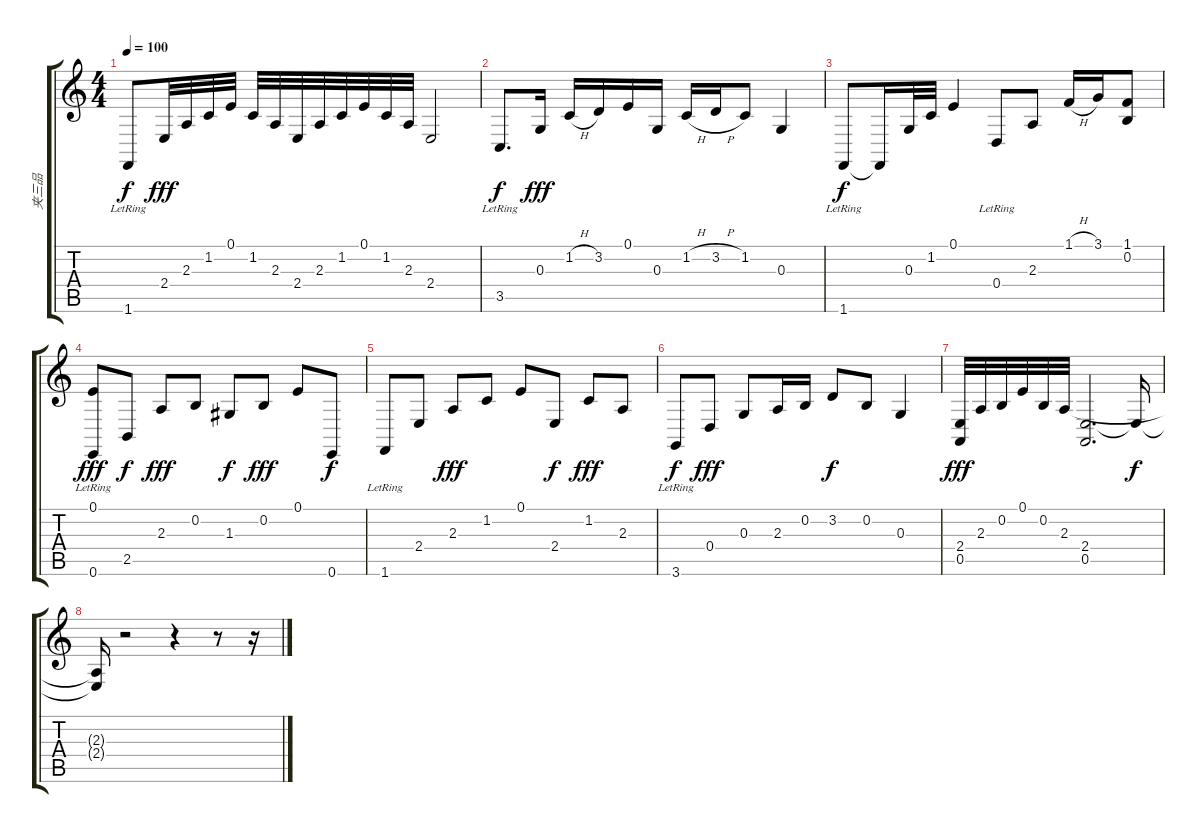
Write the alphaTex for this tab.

\track ("夹三品" "夹三品") {instrument acousticgrandpiano}
\staff {score tabs}
\tuning (E4 B3 G3 D3 A2 E2) {hide}
\ts (4 4)
\tempo 100
\clef g2
\ks c
1.6{lr}.8{dy f} 2.4.32{dy fff} 2.3.32 1.2.32 0.1.32 1.2.32 2.3.32 2.4.32 2.3.32 1.2.32 0.1.32 1.2.32 2.3.32 2.4.2 |
3.5{lr}.8{d dy f} 0.3.16{dy fff} 1.2{h}.16 3.2.16 0.1.16 0.3.16 1.2{h}.16 3.2{h}.16 1.2.8 0.3.4 |
1.6{lr}.8{dy f} 1.6{t}.16 0.3.32 1.2.32 0.1.4 0.4{lr}.8 2.3.8 1.1{h}.16 3.1.16 (1.1 0.2).8 |
(0.1 0.6{lr}).8{dy fff} 2.5.8{dy f} 2.3.8{dy fff} 0.2.8 1.3.8{dy f} 0.2.8{dy fff} 0.1.8 0.6.8{dy f} |
1.6{lr}.8 2.4.8 2.3.8{dy fff} 1.2.8 0.1.8 2.4.8{dy f} 1.2.8{dy fff} 2.3.8 |
3.6{lr}.8{dy f} 0.4.8{dy fff} 0.3.8 2.3.16 0.2.16 3.2.8{dy f} 0.2.8 0.3.4 |
(2.4 0.5).32{dy fff} 2.3.32 0.2.32 0.1.32 0.2.32 2.3.32 (2.4 0.5).2{d} 2.4{t}.16{dy f} |
(2.3{t} 2.4{t}).16 r.2 r.4 r.8 r.16
